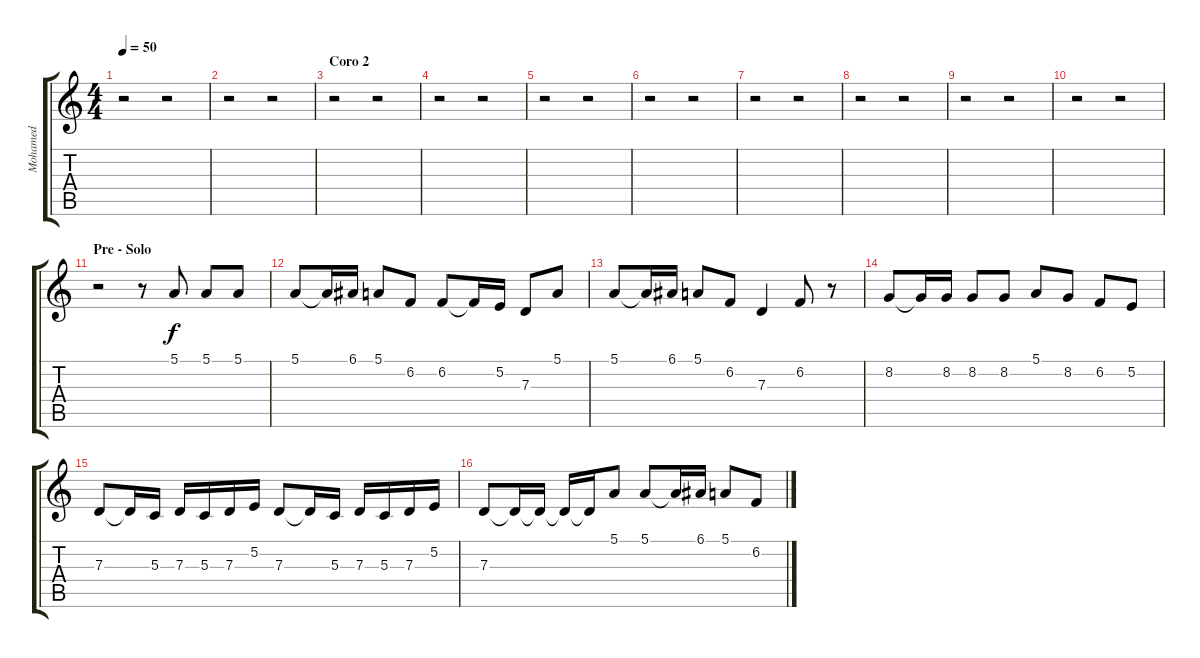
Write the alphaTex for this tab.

\track ("Mohamed" "Mohamed") {instrument violin}
\staff {score tabs}
\tuning (E4 B3 G3 D3 A2 E2) {hide}
\ts (4 4)
\tempo 50
\clef g2
\ks c
r.2{dy mp} r.2 |
r.2 r.2 |
\section ("" "Coro 2")
r.2 r.2 |
r.2 r.2 |
r.2 r.2 |
r.2 r.2 |
r.2 r.2 |
r.2 r.2 |
r.2 r.2 |
r.2 r.2 |
\section ("" "Pre - Solo")
r.2 r.8 5.1.8{dy f} 5.1.8 5.1.8 |
5.1.8 5.1{t}.16 6.1.16 5.1.8 6.2.8 6.2.8 6.2{t}.16 5.2.16 7.3.8 5.1.8 |
5.1.8 5.1{t}.16 6.1.16 5.1.8 6.2.8 7.3.4 6.2.8 r.8 |
8.2.8 8.2{t}.16 8.2.16 8.2.8 8.2.8 5.1.8 8.2.8 6.2.8 5.2.8 |
7.3.8 7.3{t}.16 5.3.16 7.3.16 5.3.16 7.3.16 5.2.16 7.3.8 7.3{t}.16 5.3.16 7.3.16 5.3.16 7.3.16 5.2.16 |
7.3.8 7.3{t}.16 7.3{t}.16 7.3{t}.16 7.3{t}.16 5.1.8 5.1.8 5.1{t}.16 6.1.16 5.1.8 6.2.8
